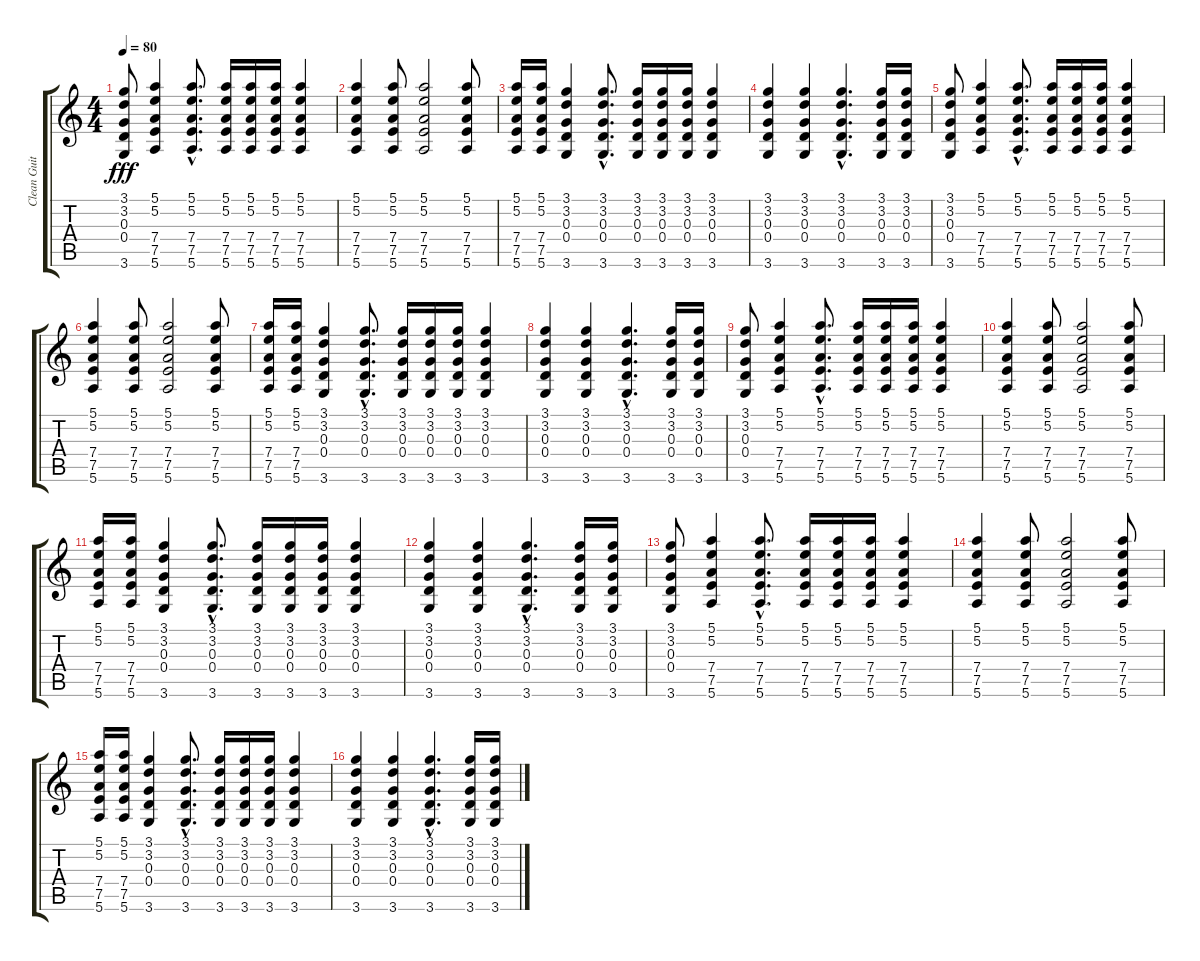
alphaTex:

\track ("Clean Guitar        " "Clean Guit") {instrument acousticguitarsteel}
\staff {score tabs}
\tuning (E4 B3 G3 D3 A2 E2) {hide}
\ts (4 4)
\tempo 80
\clef g2
\ks c
(3.1 3.2 0.3 0.4 3.6).8{dy fff} (5.1 5.2 7.4 7.5 5.6).4 (5.1{hac} 5.2 7.4{hac} 7.5{hac} 5.6{hac}).8{d} (5.1 5.2 7.4 7.5 5.6).16 (5.1 5.2 7.4 7.5 5.6).16 (5.1 5.2 7.4 7.5 5.6).16 (5.1 5.2 7.4 7.5 5.6).4 |
(5.1 5.2 7.4 7.5 5.6).4 (5.1 5.2 7.4 7.5 5.6).8 (5.1 5.2 7.4 7.5 5.6).2 (5.1 5.2 7.4 7.5 5.6).8 |
(5.1 5.2 7.4 7.5 5.6).16 (5.1 5.2 7.4 7.5 5.6).16 (3.1 3.2 0.3 0.4 3.6).4 (3.1{hac} 3.2 0.3{hac} 0.4{hac} 3.6{hac}).8{d} (3.1 3.2 0.3 0.4 3.6).16 (3.1 3.2 0.3 0.4 3.6).16 (3.1 3.2 0.3 0.4 3.6).16 (3.1 3.2 0.3 0.4 3.6).4 |
(3.1 3.2 0.3 0.4 3.6).4 (3.1 3.2 0.3 0.4 3.6).4 (3.1{hac} 3.2 0.3{hac} 0.4{hac} 3.6{hac}).4{d} (3.1 3.2 0.3 0.4 3.6).16 (3.1 3.2 0.3 0.4 3.6).16 |
(3.1 3.2 0.3 0.4 3.6).8 (5.1 5.2 7.4 7.5 5.6).4 (5.1{hac} 5.2 7.4{hac} 7.5{hac} 5.6{hac}).8{d} (5.1 5.2 7.4 7.5 5.6).16 (5.1 5.2 7.4 7.5 5.6).16 (5.1 5.2 7.4 7.5 5.6).16 (5.1 5.2 7.4 7.5 5.6).4 |
(5.1 5.2 7.4 7.5 5.6).4 (5.1 5.2 7.4 7.5 5.6).8 (5.1 5.2 7.4 7.5 5.6).2 (5.1 5.2 7.4 7.5 5.6).8 |
(5.1 5.2 7.4 7.5 5.6).16 (5.1 5.2 7.4 7.5 5.6).16 (3.1 3.2 0.3 0.4 3.6).4 (3.1{hac} 3.2 0.3{hac} 0.4{hac} 3.6{hac}).8{d} (3.1 3.2 0.3 0.4 3.6).16 (3.1 3.2 0.3 0.4 3.6).16 (3.1 3.2 0.3 0.4 3.6).16 (3.1 3.2 0.3 0.4 3.6).4 |
(3.1 3.2 0.3 0.4 3.6).4 (3.1 3.2 0.3 0.4 3.6).4 (3.1{hac} 3.2 0.3{hac} 0.4{hac} 3.6{hac}).4{d} (3.1 3.2 0.3 0.4 3.6).16 (3.1 3.2 0.3 0.4 3.6).16 |
(3.1 3.2 0.3 0.4 3.6).8 (5.1 5.2 7.4 7.5 5.6).4 (5.1{hac} 5.2 7.4{hac} 7.5{hac} 5.6{hac}).8{d} (5.1 5.2 7.4 7.5 5.6).16 (5.1 5.2 7.4 7.5 5.6).16 (5.1 5.2 7.4 7.5 5.6).16 (5.1 5.2 7.4 7.5 5.6).4 |
(5.1 5.2 7.4 7.5 5.6).4 (5.1 5.2 7.4 7.5 5.6).8 (5.1 5.2 7.4 7.5 5.6).2 (5.1 5.2 7.4 7.5 5.6).8 |
(5.1 5.2 7.4 7.5 5.6).16 (5.1 5.2 7.4 7.5 5.6).16 (3.1 3.2 0.3 0.4 3.6).4 (3.1{hac} 3.2 0.3{hac} 0.4{hac} 3.6{hac}).8{d} (3.1 3.2 0.3 0.4 3.6).16 (3.1 3.2 0.3 0.4 3.6).16 (3.1 3.2 0.3 0.4 3.6).16 (3.1 3.2 0.3 0.4 3.6).4 |
(3.1 3.2 0.3 0.4 3.6).4 (3.1 3.2 0.3 0.4 3.6).4 (3.1{hac} 3.2 0.3{hac} 0.4{hac} 3.6{hac}).4{d} (3.1 3.2 0.3 0.4 3.6).16 (3.1 3.2 0.3 0.4 3.6).16 |
(3.1 3.2 0.3 0.4 3.6).8 (5.1 5.2 7.4 7.5 5.6).4 (5.1{hac} 5.2 7.4{hac} 7.5{hac} 5.6{hac}).8{d} (5.1 5.2 7.4 7.5 5.6).16 (5.1 5.2 7.4 7.5 5.6).16 (5.1 5.2 7.4 7.5 5.6).16 (5.1 5.2 7.4 7.5 5.6).4 |
(5.1 5.2 7.4 7.5 5.6).4 (5.1 5.2 7.4 7.5 5.6).8 (5.1 5.2 7.4 7.5 5.6).2 (5.1 5.2 7.4 7.5 5.6).8 |
(5.1 5.2 7.4 7.5 5.6).16 (5.1 5.2 7.4 7.5 5.6).16 (3.1 3.2 0.3 0.4 3.6).4 (3.1{hac} 3.2 0.3{hac} 0.4{hac} 3.6{hac}).8{d} (3.1 3.2 0.3 0.4 3.6).16 (3.1 3.2 0.3 0.4 3.6).16 (3.1 3.2 0.3 0.4 3.6).16 (3.1 3.2 0.3 0.4 3.6).4 |
(3.1 3.2 0.3 0.4 3.6).4 (3.1 3.2 0.3 0.4 3.6).4 (3.1{hac} 3.2 0.3{hac} 0.4{hac} 3.6{hac}).4{d} (3.1 3.2 0.3 0.4 3.6).16 (3.1 3.2 0.3 0.4 3.6).16
